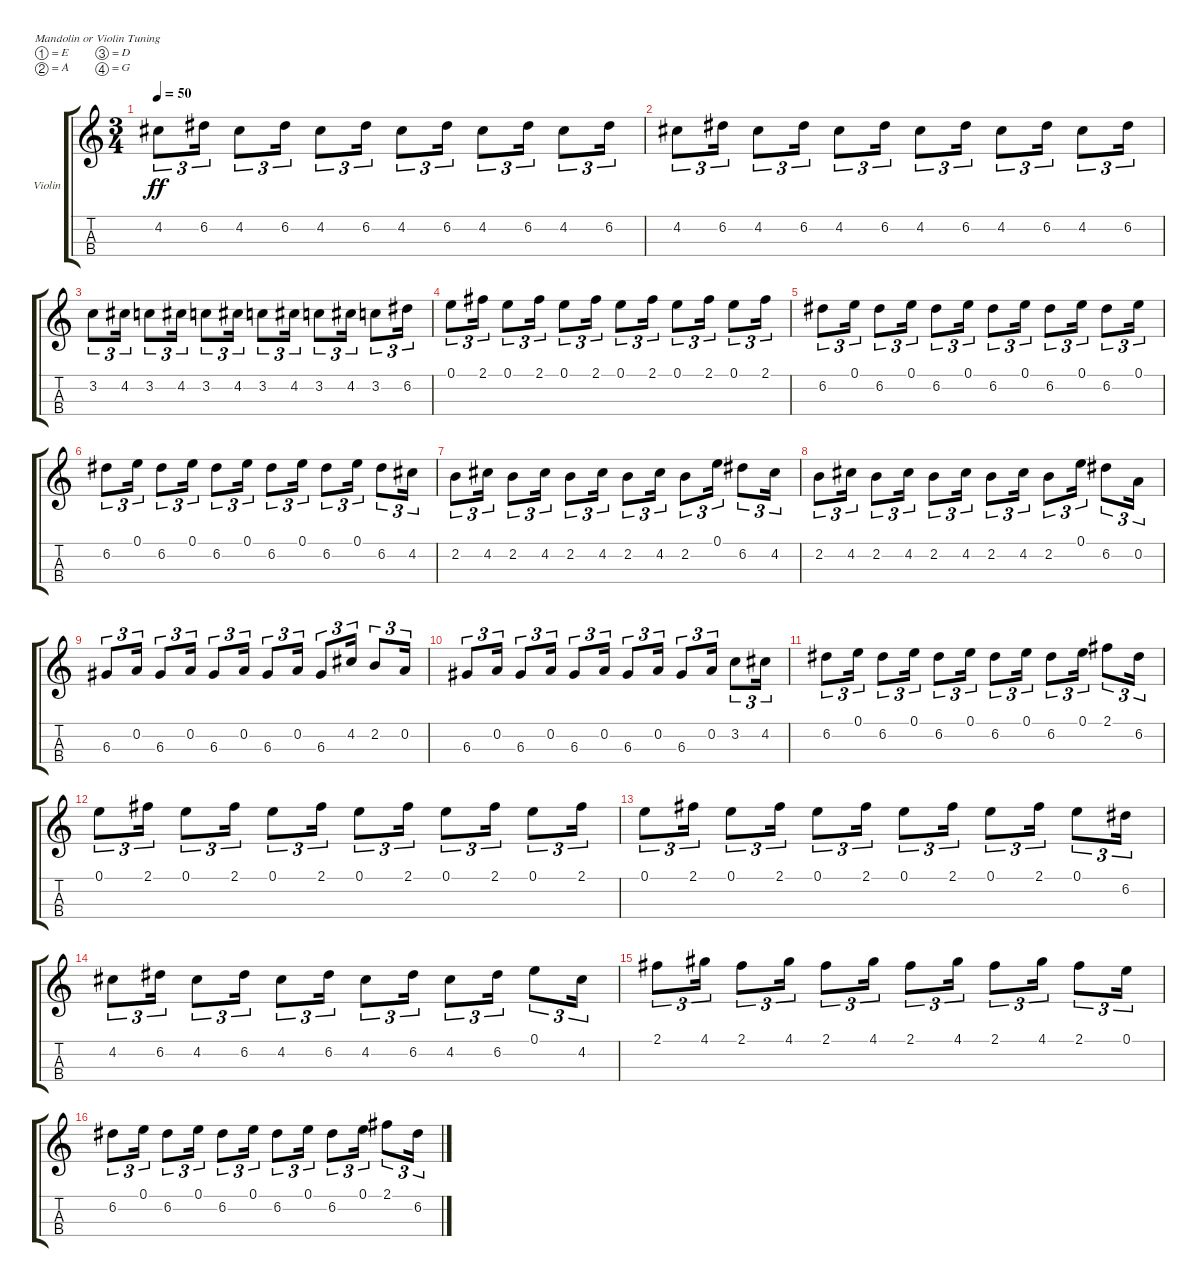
\defaultSystemsLayout 4
\bracketExtendMode groupsimilarinstruments
\firstSystemTrackNameOrientation horizontal
\otherSystemsTrackNameOrientation horizontal
\track ("Violin" "Violin") {instrument violin}
\staff {score tabs}
\tuning (E5 A4 D4 G3)
\ts (3 4)
\tempo 50
\clef g2
\ks c
4.2.8{tu (3 2) dy ff} 6.2.16{tu (3 2)} 4.2.8{tu (3 2)} 6.2.16{tu (3 2)} 4.2.8{tu (3 2)} 6.2.16{tu (3 2)} 4.2.8{tu (3 2)} 6.2.16{tu (3 2)} 4.2.8{tu (3 2)} 6.2.16{tu (3 2)} 4.2.8{tu (3 2)} 6.2.16{tu (3 2)} |
4.2.8{tu (3 2)} 6.2.16{tu (3 2)} 4.2.8{tu (3 2)} 6.2.16{tu (3 2)} 4.2.8{tu (3 2)} 6.2.16{tu (3 2)} 4.2.8{tu (3 2)} 6.2.16{tu (3 2)} 4.2.8{tu (3 2)} 6.2.16{tu (3 2)} 4.2.8{tu (3 2)} 6.2.16{tu (3 2)} |
3.2.8{tu (3 2)} 4.2.16{tu (3 2)} 3.2.8{tu (3 2)} 4.2.16{tu (3 2)} 3.2.8{tu (3 2)} 4.2.16{tu (3 2)} 3.2.8{tu (3 2)} 4.2.16{tu (3 2)} 3.2.8{tu (3 2)} 4.2.16{tu (3 2)} 3.2.8{tu (3 2)} 6.2.16{tu (3 2)} |
0.1.8{tu (3 2)} 2.1.16{tu (3 2)} 0.1.8{tu (3 2)} 2.1.16{tu (3 2)} 0.1.8{tu (3 2)} 2.1.16{tu (3 2)} 0.1.8{tu (3 2)} 2.1.16{tu (3 2)} 0.1.8{tu (3 2)} 2.1.16{tu (3 2)} 0.1.8{tu (3 2)} 2.1.16{tu (3 2)} |
6.2.8{tu (3 2)} 0.1.16{tu (3 2)} 6.2.8{tu (3 2)} 0.1.16{tu (3 2)} 6.2.8{tu (3 2)} 0.1.16{tu (3 2)} 6.2.8{tu (3 2)} 0.1.16{tu (3 2)} 6.2.8{tu (3 2)} 0.1.16{tu (3 2)} 6.2.8{tu (3 2)} 0.1.16{tu (3 2)} |
6.2.8{tu (3 2)} 0.1.16{tu (3 2)} 6.2.8{tu (3 2)} 0.1.16{tu (3 2)} 6.2.8{tu (3 2)} 0.1.16{tu (3 2)} 6.2.8{tu (3 2)} 0.1.16{tu (3 2)} 6.2.8{tu (3 2)} 0.1.16{tu (3 2)} 6.2.8{tu (3 2)} 4.2.16{tu (3 2)} |
2.2.8{tu (3 2)} 4.2.16{tu (3 2)} 2.2.8{tu (3 2)} 4.2.16{tu (3 2)} 2.2.8{tu (3 2)} 4.2.16{tu (3 2)} 2.2.8{tu (3 2)} 4.2.16{tu (3 2)} 2.2.8{tu (3 2)} 0.1.16{tu (3 2)} 6.2.8{tu (3 2)} 4.2.16{tu (3 2)} |
2.2.8{tu (3 2)} 4.2.16{tu (3 2)} 2.2.8{tu (3 2)} 4.2.16{tu (3 2)} 2.2.8{tu (3 2)} 4.2.16{tu (3 2)} 2.2.8{tu (3 2)} 4.2.16{tu (3 2)} 2.2.8{tu (3 2)} 0.1.16{tu (3 2)} 6.2.8{tu (3 2)} 0.2.16{tu (3 2)} |
6.3.8{tu (3 2)} 0.2.16{tu (3 2)} 6.3.8{tu (3 2)} 0.2.16{tu (3 2)} 6.3.8{tu (3 2)} 0.2.16{tu (3 2)} 6.3.8{tu (3 2)} 0.2.16{tu (3 2)} 6.3.8{tu (3 2)} 4.2.16{tu (3 2)} 2.2.8{tu (3 2)} 0.2.16{tu (3 2)} |
6.3.8{tu (3 2)} 0.2.16{tu (3 2)} 6.3.8{tu (3 2)} 0.2.16{tu (3 2)} 6.3.8{tu (3 2)} 0.2.16{tu (3 2)} 6.3.8{tu (3 2)} 0.2.16{tu (3 2)} 6.3.8{tu (3 2)} 0.2.16{tu (3 2)} 3.2.8{tu (3 2)} 4.2.16{tu (3 2)} |
6.2.8{tu (3 2)} 0.1.16{tu (3 2)} 6.2.8{tu (3 2)} 0.1.16{tu (3 2)} 6.2.8{tu (3 2)} 0.1.16{tu (3 2)} 6.2.8{tu (3 2)} 0.1.16{tu (3 2)} 6.2.8{tu (3 2)} 0.1.16{tu (3 2)} 2.1.8{tu (3 2)} 6.2.16{tu (3 2)} |
0.1.8{tu (3 2)} 2.1.16{tu (3 2)} 0.1.8{tu (3 2)} 2.1.16{tu (3 2)} 0.1.8{tu (3 2)} 2.1.16{tu (3 2)} 0.1.8{tu (3 2)} 2.1.16{tu (3 2)} 0.1.8{tu (3 2)} 2.1.16{tu (3 2)} 0.1.8{tu (3 2)} 2.1.16{tu (3 2)} |
0.1.8{tu (3 2)} 2.1.16{tu (3 2)} 0.1.8{tu (3 2)} 2.1.16{tu (3 2)} 0.1.8{tu (3 2)} 2.1.16{tu (3 2)} 0.1.8{tu (3 2)} 2.1.16{tu (3 2)} 0.1.8{tu (3 2)} 2.1.16{tu (3 2)} 0.1.8{tu (3 2)} 6.2.16{tu (3 2)} |
4.2.8{tu (3 2)} 6.2.16{tu (3 2)} 4.2.8{tu (3 2)} 6.2.16{tu (3 2)} 4.2.8{tu (3 2)} 6.2.16{tu (3 2)} 4.2.8{tu (3 2)} 6.2.16{tu (3 2)} 4.2.8{tu (3 2)} 6.2.16{tu (3 2)} 0.1.8{tu (3 2)} 4.2.16{tu (3 2)} |
2.1.8{tu (3 2)} 4.1.16{tu (3 2)} 2.1.8{tu (3 2)} 4.1.16{tu (3 2)} 2.1.8{tu (3 2)} 4.1.16{tu (3 2)} 2.1.8{tu (3 2)} 4.1.16{tu (3 2)} 2.1.8{tu (3 2)} 4.1.16{tu (3 2)} 2.1.8{tu (3 2)} 0.1.16{tu (3 2)} |
6.2.8{tu (3 2)} 0.1.16{tu (3 2)} 6.2.8{tu (3 2)} 0.1.16{tu (3 2)} 6.2.8{tu (3 2)} 0.1.16{tu (3 2)} 6.2.8{tu (3 2)} 0.1.16{tu (3 2)} 6.2.8{tu (3 2)} 0.1.16{tu (3 2)} 2.1.8{tu (3 2)} 6.2.16{tu (3 2)}
